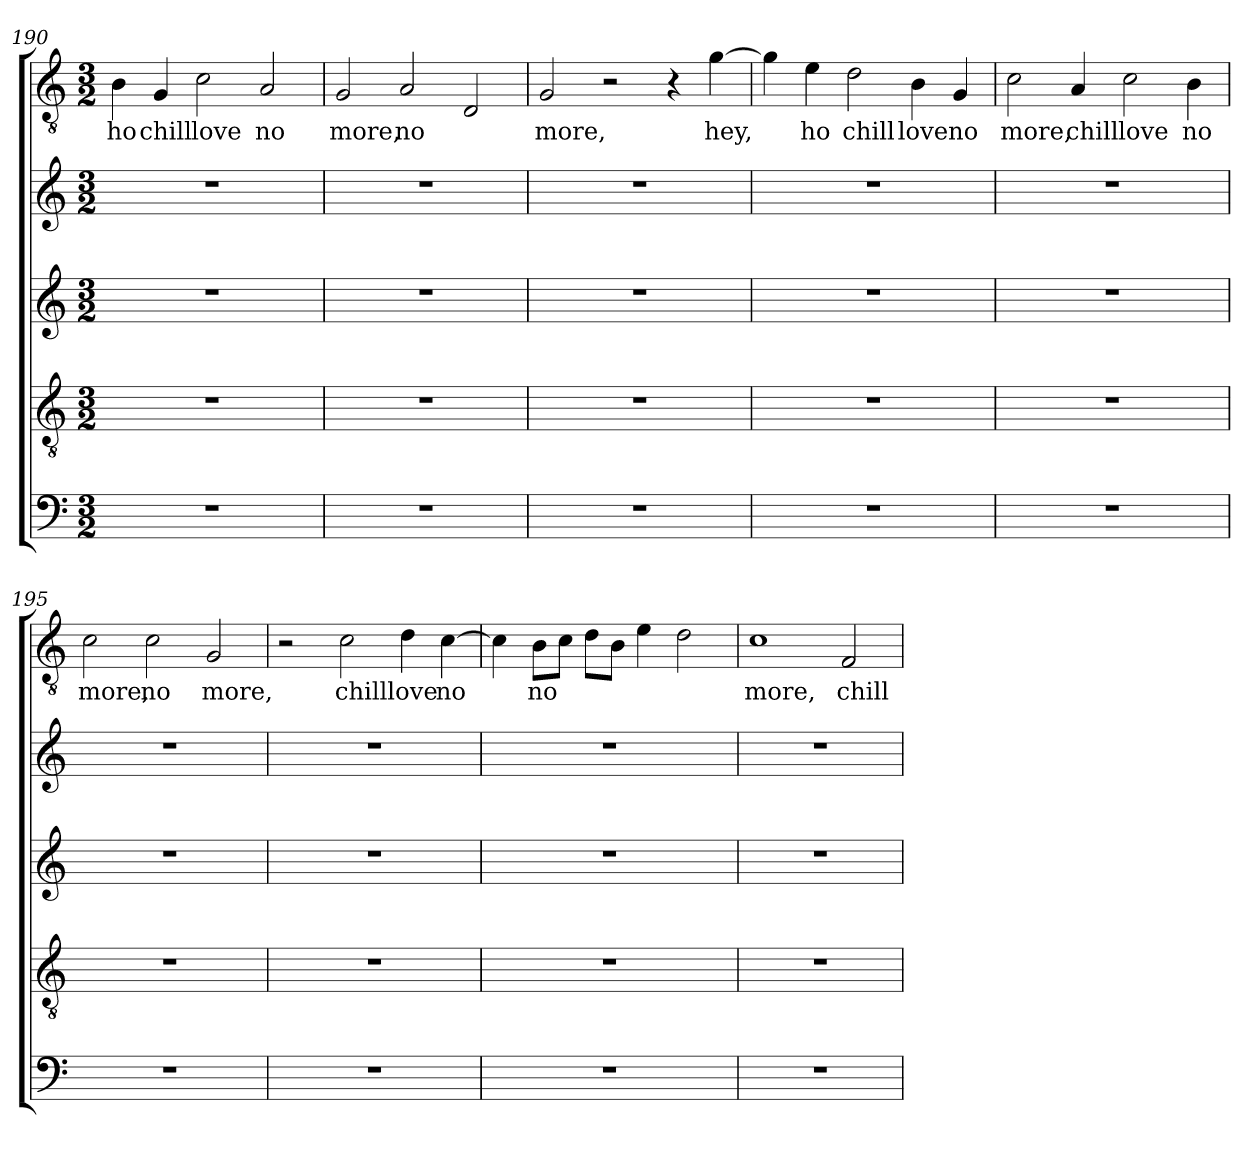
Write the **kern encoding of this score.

**kern	**kern	**kern	**kern	**kern	**text
*part5	*part4	*part3	*part2	*part1	*part1
*staff5	*staff4	*staff3	*staff2	*staff1	*staff1
*clefF4	*clefGv2	*clefG2	*clefG2	*clefGv2	*
*k[]	*k[]	*k[]	*k[]	*k[]	*
*C:	*C:	*C:	*C:	*C:	*
*M3/2	*M3/2	*M3/2	*M3/2	*M3/2	*
=190	=190	=190	=190	=190	=190
!	!	!	!	!	!LO:LY:b
1.r	1.r	1.r	1.r	4B\	ho
!	!	!	!	!	!LO:LY:b
.	.	.	.	4G/	chill
!	!	!	!	!	!LO:LY:b
.	.	.	.	2c\	love
!	!	!	!	!	!LO:LY:b
.	.	.	.	2A/	no
=191	=191	=191	=191	=191	=191
!	!	!	!	!	!LO:LY:b
1.r	1.r	1.r	1.r	2G/	more,
!	!	!	!	!	!LO:LY:b
.	.	.	.	2A/	no
.	.	.	.	2D/	.
=192	=192	=192	=192	=192	=192
!	!	!	!	!	!LO:LY:b
1.r	1.r	1.r	1.r	2G/	more,
.	.	.	.	2r	.
.	.	.	.	4r	.
!	!	!	!	!	!LO:LY:b
.	.	.	.	[<4g\	hey,
!!LO:LB:g=z
=193	=193	=193	=193	=193	=193
1.r	1.r	1.r	1.r	4g\]	.
!	!	!	!	!	!LO:LY:b
.	.	.	.	4e\	ho
!	!	!	!	!	!LO:LY:b
.	.	.	.	2d\	chill
!	!	!	!	!	!LO:LY:b
.	.	.	.	4B\	love
!	!	!	!	!	!LO:LY:b
.	.	.	.	4G/	no
=194	=194	=194	=194	=194	=194
!	!	!	!	!	!LO:LY:b
1.r	1.r	1.r	1.r	2c\	more,
!	!	!	!	!	!LO:LY:b
.	.	.	.	4A/	chill
!	!	!	!	!	!LO:LY:b
.	.	.	.	2c\	love
!	!	!	!	!	!LO:LY:b
.	.	.	.	4B\	no
=195	=195	=195	=195	=195	=195
!	!	!	!	!	!LO:LY:b
1.r	1.r	1.r	1.r	2c\	more,
!	!	!	!	!	!LO:LY:b
.	.	.	.	2c\	no
!	!	!	!	!	!LO:LY:b
.	.	.	.	2G/	more,
=196	=196	=196	=196	=196	=196
1.r	1.r	1.r	1.r	2r	.
!	!	!	!	!	!LO:LY:b
.	.	.	.	2c\	chill
!	!	!	!	!	!LO:LY:b
.	.	.	.	4d\	love
!	!	!	!	!	!LO:LY:b
.	.	.	.	[<4c\	no
!!LO:LB:g=z
=197	=197	=197	=197	=197	=197
1.r	1.r	1.r	1.r	4c\]	.
!	!	!	!	!	!LO:LY:b
.	.	.	.	8B\L	no
.	.	.	.	8c\J	.
.	.	.	.	8d\L	.
.	.	.	.	8B\J	.
.	.	.	.	4e\	.
.	.	.	.	2d\	.
=198	=198	=198	=198	=198	=198
!	!	!	!	!	!LO:LY:b
1.r	1.r	1.r	1.r	1c	more,
!	!	!	!	!	!LO:LY:b
.	.	.	.	2F/	chill
=	=	=	=	=	=
*-	*-	*-	*-	*-	*-
